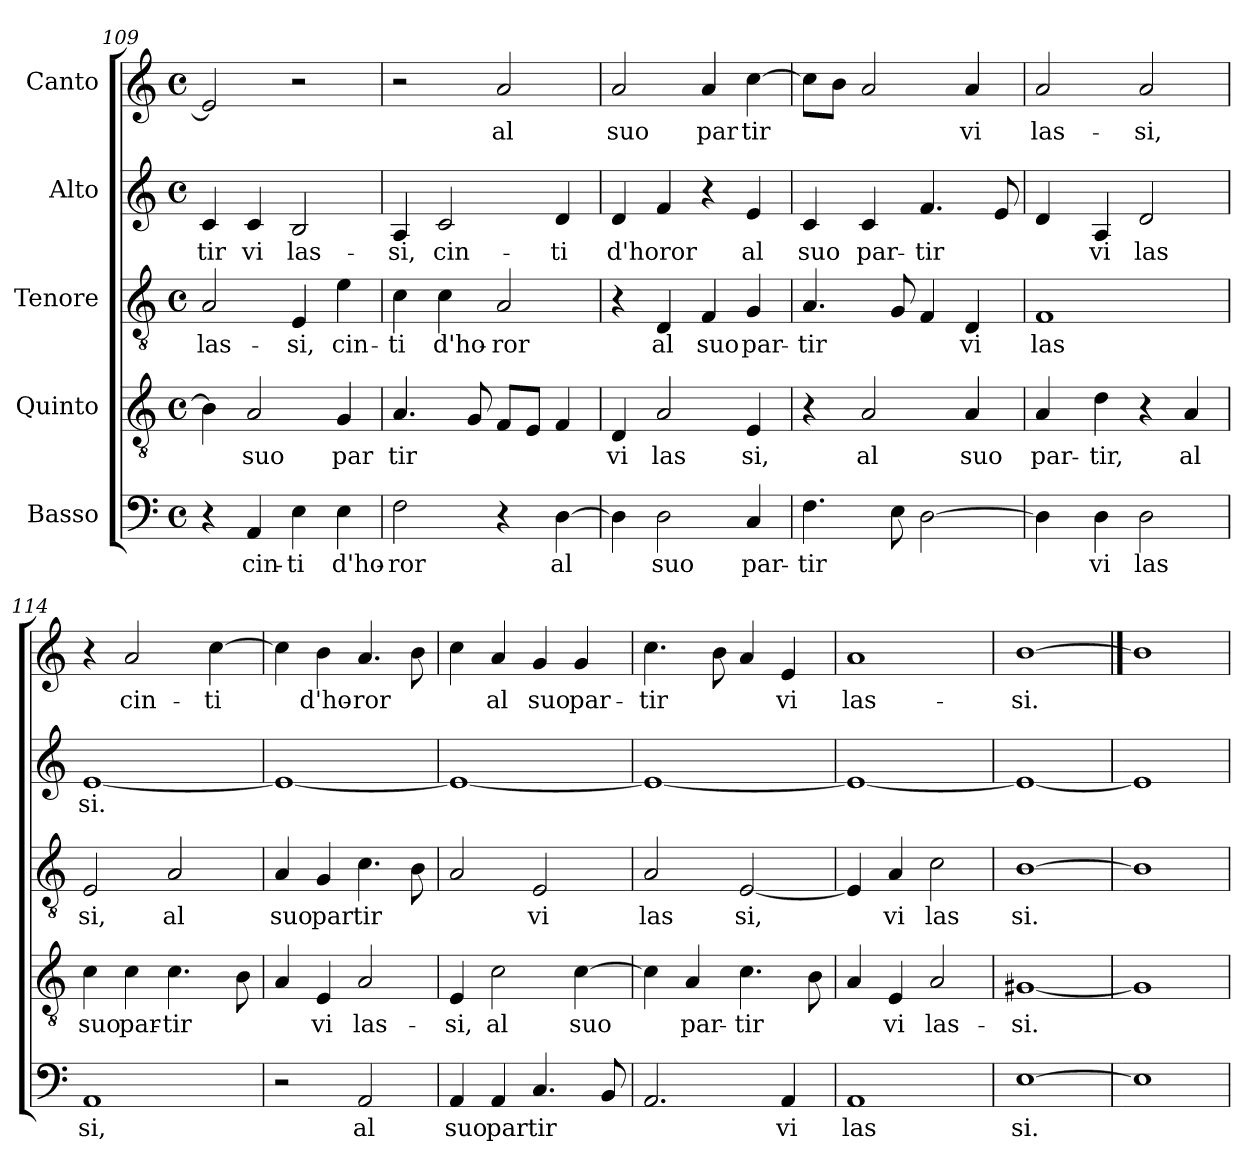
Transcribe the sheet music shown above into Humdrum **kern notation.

**kern	**text	**kern	**text	**kern	**text	**kern	**text	**kern	**text
*part5	*part5	*part4	*part4	*part3	*part3	*part2	*part2	*part1	*part1
*staff5	*staff5	*staff4	*staff4	*staff3	*staff3	*staff2	*staff2	*staff1	*staff1
*I"Basso	*	*I"Quinto	*	*I"Tenore	*	*I"Alto	*	*I"Canto	*
*clefF4	*	*clefGv2	*	*clefGv2	*	*clefG2	*	*clefG2	*
*k[]	*	*k[]	*	*	*	*	*	*k[]	*
*C:	*	*C:	*	*	*	*	*	*C:	*
*M4/4	*	*M4/4	*	*M4/4	*	*M4/4	*	*M4/4	*
*met(c)	*	*met(c)	*	*met(c)	*	*met(c)	*	*met(c)	*
=109	=109	=109	=109	=109	=109	=109	=109	=109	=109
!	!	!	!	!	!LO:LY:b:cj	!	!LO:LY:b:cj	!	!
4r	.	4B\]	.	2A/	las-	4c/	-tir	2e/]	.
!	!LO:LY:b:cj	!	!LO:LY:b:cj	!	!	!	!LO:LY:b:cj	!	!
4AA/	cin-	2A/	suo	.	.	4c/	vi	.	.
!	!LO:LY:b:cj	!	!	!	!LO:LY:b:cj	!	!LO:LY:b:cj	!	!
4E\	-ti	.	.	4E/	-si,	2B/	las-	2r	.
!	!LO:LY:b:cj	!	!LO:LY:b:cj	!	!LO:LY:b:cj	!	!	!	!
4E\	d'ho-	4G/	par	4e\	cin-	.	.	.	.
=110	=110	=110	=110	=110	=110	=110	=110	=110	=110
!	!LO:LY:b:cj	!	!LO:LY:b	!	!LO:LY:b:cj	!	!LO:LY:b:cj	!	!
2F\	-ror	4.A/	tir	4c\	-ti	4A/	-si,	2r	.
!	!	!	!	!	!LO:LY:b:cj	!	!LO:LY:b:cj	!	!
.	.	.	.	4c\	d'ho-	2c/	cin-	.	.
.	.	8G/	.	.	.	.	.	.	.
!	!	!	!	!	!LO:LY:b:cj	!	!	!	!LO:LY:b:cj
4r	.	8F/L	.	2A/	-ror	.	.	2a/	al
.	.	8E/J	.	.	.	.	.	.	.
!	!LO:LY:b:cj	!	!	!	!	!	!LO:LY:b:cj	!	!
[>4D\	al	4F/	.	.	.	4d/	-ti	.	.
=111	=111	=111	=111	=111	=111	=111	=111	=111	=111
!	!	!	!LO:LY:b:cj	!	!	!	!LO:LY:b:cj	!	!LO:LY:b:cj
4D\]	.	4D/	vi	4r	.	4d/	d'horor	2a/	suo
!	!LO:LY:b:cj	!	!LO:LY:b:cj	!	!LO:LY:b:cj	!	!	!	!
2D\	suo	2A/	las	4D/	al	4f/	.	.	.
!	!	!	!	!	!LO:LY:b:cj	!	!	!	!LO:LY:b:cj
.	.	.	.	4F/	suo	4r	.	4a/	par
!	!LO:LY:b:cj	!	!LO:LY:b:cj	!	!LO:LY:b:cj	!	!LO:LY:b:cj	!	!LO:LY:b
4C/	par-	4E/	si,	4G/	par-	4e/	al	[>4cc\	tir
=112	=112	=112	=112	=112	=112	=112	=112	=112	=112
!	!LO:LY:b	!	!	!	!LO:LY:b	!	!LO:LY:b:cj	!	!
4.F\	-tir	4r	.	4.A/	-tir	4c/	suo	8cc\L]	.
.	.	.	.	.	.	.	.	8b\J	.
!	!	!	!LO:LY:b:cj	!	!	!	!LO:LY:b:cj	!	!
.	.	2A/	al	.	.	4c/	par-	2a/	.
8E\	.	.	.	8G/	.	.	.	.	.
!	!	!	!	!	!	!	!LO:LY:b	!	!
[>2D\	.	.	.	4F/	.	4.f/	-tir	.	.
!	!	!	!LO:LY:b:cj	!	!LO:LY:b:cj	!	!	!	!LO:LY:b:cj
.	.	4A/	suo	4D/	vi	.	.	4a/	vi
.	.	.	.	.	.	8e/	.	.	.
!!LO:LB:g=z
=113	=113	=113	=113	=113	=113	=113	=113	=113	=113
!	!	!	!LO:LY:b:cj	!	!LO:LY:b:cj	!	!	!	!LO:LY:b:cj
*	*	*	*	*^	*	*	*	*	*
4D\]	.	4A/	par-	1F	8ryy	las	4d/	.	2a/	las-
.	.	.	.	.	2..ryy	.	.	.	.	.
!	!LO:LY:b:cj	!	!LO:LY:b:cj	!	!	!	!	!LO:LY:b:cj	!	!
4D\	vi	4d\	-tir,	.	.	.	4A/	vi	.	.
!	!LO:LY:b:cj	!	!	!	!	!	!	!LO:LY:b:cj	!	!LO:LY:b:cj
2D\	las	4r	.	.	.	.	2d/	las	2a/	-si,
!	!	!	!LO:LY:b:cj	!	!	!	!	!	!	!
.	.	4A/	al	.	.	.	.	.	.	.
=114	=114	=114	=114	=114	=114	=114	=114	=114	=114	=114
!	!LO:LY:b:cj	!	!LO:LY:b:cj	!	!	!LO:LY:b:cj	!	!LO:LY:b:cj	!	!
*	*	*	*	*v	*v	*	*	*	*	*
1AA	si,	4c\	suo	2E/	si,	[<1e	si.	4r	.
!	!	!	!LO:LY:b:cj	!	!	!	!	!	!LO:LY:b:cj
.	.	4c\	par-	.	.	.	.	2a/	cin-
!	!	!	!LO:LY:b	!	!LO:LY:b:cj	!	!	!	!
.	.	4.c\	-tir	2A/	al	.	.	.	.
!	!	!	!	!	!	!	!	!	!LO:LY:b:cj
.	.	.	.	.	.	.	.	[>4cc\	-ti
.	.	8B\	.	.	.	.	.	.	.
=115	=115	=115	=115	=115	=115	=115	=115	=115	=115
!	!	!	!	!	!LO:LY:b:cj	!	!	!	!
2r	.	4A/	.	4A/	suo	1e_<	.	4cc\]	.
!	!	!	!LO:LY:b:cj	!	!LO:LY:b:cj	!	!	!	!LO:LY:b:cj
.	.	4E/	vi	4G/	par	.	.	4b\	d'ho-
!	!LO:LY:b:cj	!	!LO:LY:b:cj	!	!LO:LY:b	!	!	!	!LO:LY:b
2AA/	al	2A/	las-	4.c\	tir	.	.	4.a/	-ror
.	.	.	.	8B\	.	.	.	8b\	.
=116	=116	=116	=116	=116	=116	=116	=116	=116	=116
!	!LO:LY:b:cj	!	!LO:LY:b:cj	!	!	!	!	!	!
4AA/	suo	4E/	-si,	2A/	.	1e_<	.	4cc\	.
!	!LO:LY:b:cj	!	!LO:LY:b:cj	!	!	!	!	!	!LO:LY:b:cj
4AA/	par	2c\	al	.	.	.	.	4a/	al
!	!LO:LY:b	!	!	!	!LO:LY:b:cj	!	!	!	!LO:LY:b:cj
4.C/	tir	.	.	2E/	vi	.	.	4g/	suo
!	!	!	!LO:LY:b	!	!	!	!	!	!LO:LY:b:cj
.	.	[>4c\	suo	.	.	.	.	4g/	par-
8BB/	.	.	.	.	.	.	.	.	.
=117	=117	=117	=117	=117	=117	=117	=117	=117	=117
!	!	!	!	!	!LO:LY:b:cj	!	!	!	!LO:LY:b
2.AA/	.	4c\]	.	2A/	las	1e_<	.	4.cc\	-tir
!	!	!	!LO:LY:b:cj	!	!	!	!	!	!
.	.	4A/	par-	.	.	.	.	.	.
.	.	.	.	.	.	.	.	8b\	.
!	!	!	!LO:LY:b	!	!LO:LY:b:cj	!	!	!	!
.	.	4.c\	-tir	[<2E/	si,	.	.	4a/	.
!	!LO:LY:b:cj	!	!	!	!	!	!	!	!LO:LY:b:cj
4AA/	vi	.	.	.	.	.	.	4e/	vi
.	.	8B\	.	.	.	.	.	.	.
=118	=118	=118	=118	=118	=118	=118	=118	=118	=118
!	!LO:LY:b:cj	!	!	!	!	!	!	!	!LO:LY:b:cj
1AA	las	4A/	.	4E/]	.	1e_<	.	1a	las-
!	!	!	!LO:LY:b:cj	!	!LO:LY:b:cj	!	!	!	!
.	.	4E/	vi	4A/	vi	.	.	.	.
!	!	!	!LO:LY:b:cj	!	!LO:LY:b:cj	!	!	!	!
.	.	2A/	las-	2c\	las	.	.	.	.
=119	=119	=119	=119	=119	=119	=119	=119	=119	=119
!	!LO:LY:b:cj	!	!LO:LY:b:cj	!	!LO:LY:b:cj	!	!	!	!LO:LY:b:cj
[1E	si.	[1G#X	-si.	[1B	si.	1e_	.	[1b	-si.
=120	==120	=120	==120	=120	==120	=120	==120	==120	==120
1E]	.	1G#]	.	1B]	.	1e]	.	1b]	.
=	=	=	=	=	=	=	=	=	=
*-	*-	*-	*-	*-	*-	*-	*-	*-	*-
